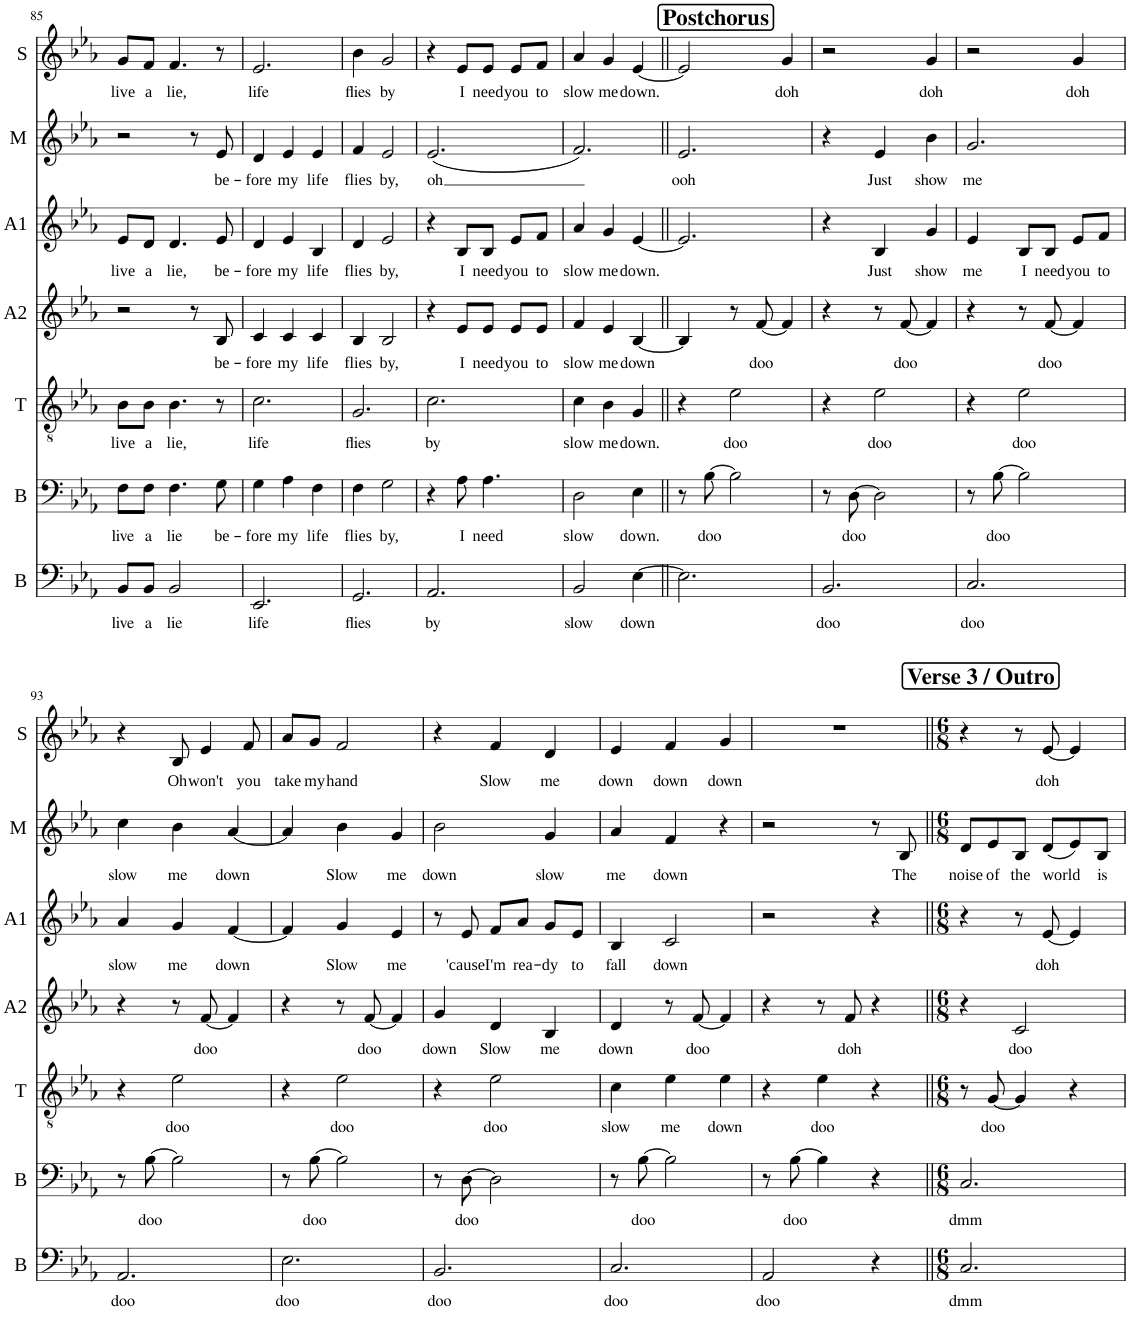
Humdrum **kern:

**kern	**text	**kern	**text	**kern	**text	**kern	**text	**kern	**text	**kern	**text	**kern	**text
*part7	*part7	*part6	*part6	*part5	*part5	*part4	*part4	*part3	*part3	*part2	*part2	*part1	*part1
*staff7	*staff7	*staff6	*staff6	*staff5	*staff5	*staff4	*staff4	*staff3	*staff3	*staff2	*staff2	*staff1	*staff1
*I"Bass	*	*I"Baritone	*	*I"Tenor	*	*I"Alto 2	*	*I"Alto 1	*	*I"Mezzo	*	*I"Soprano	*
*I'B	*	*I'B	*	*I'T	*	*I'A2	*	*I'A1	*	*I'M	*	*I'S	*
!!LO:PB:g=z
*clefF4	*	*clefF4	*	*clefGv2	*	*clefG2	*	*clefG2	*	*clefG2	*	*clefG2	*
*k[b-e-a-]	*	*k[b-e-a-]	*	*k[b-e-a-]	*	*k[b-e-a-]	*	*k[b-e-a-]	*	*k[b-e-a-]	*	*k[b-e-a-]	*
*M3/4	*	*M3/4	*	*M3/4	*	*M3/4	*	*M3/4	*	*M3/4	*	*M3/4	*
=85	=85	=85	=85	=85	=85	=85	=85	=85	=85	=85	=85	=85	=85
!	!LO:LY:b	!	!LO:LY:b	!	!LO:LY:b	!	!	!	!LO:LY:b	!	!	!	!LO:LY:b
8BB-/L	live	8F\L	live	8B-\L	live	2r	.	8e-/L	live	2r	.	8g/L	live
!	!LO:LY:b	!	!LO:LY:b	!	!LO:LY:b	!	!	!	!LO:LY:b	!	!	!	!LO:LY:b
8BB-/J	a	8F\J	a	8B-\J	a	.	.	8d/J	a	.	.	8f/J	a
!	!LO:LY:b	!	!LO:LY:b	!	!LO:LY:b	!	!	!	!LO:LY:b	!	!	!	!LO:LY:b
2BB-/	lie	4.F\	lie	4.B-\	lie,	.	.	4.d/	lie,	.	.	4.f/	lie,
.	.	.	.	.	.	8r	.	.	.	8r	.	.	.
!	!	!	!LO:LY:b	!	!	!	!LO:LY:b	!	!LO:LY:b	!	!LO:LY:b	!	!
.	.	8G\	be-	8r	.	8B-/	be-	8e-/	be-	8e-/	be-	8r	.
=86	=86	=86	=86	=86	=86	=86	=86	=86	=86	=86	=86	=86	=86
!	!LO:LY:b	!	!LO:LY:b	!	!LO:LY:b	!	!LO:LY:b	!	!LO:LY:b	!	!LO:LY:b	!	!LO:LY:b
2.EE-/	life	4G\	-fore	2.c\	life	4c/	-fore	4d/	-fore	4d/	-fore	2.e-/	life
!	!	!	!LO:LY:b	!	!	!	!LO:LY:b	!	!LO:LY:b	!	!LO:LY:b	!	!
.	.	4A-\	my	.	.	4c/	my	4e-/	my	4e-/	my	.	.
!	!	!	!LO:LY:b	!	!	!	!LO:LY:b	!	!LO:LY:b	!	!LO:LY:b	!	!
.	.	4F\	life	.	.	4c/	life	4B-/	life	4e-/	life	.	.
=87	=87	=87	=87	=87	=87	=87	=87	=87	=87	=87	=87	=87	=87
!	!LO:LY:b	!	!LO:LY:b	!	!LO:LY:b	!	!LO:LY:b	!	!LO:LY:b	!	!LO:LY:b	!	!LO:LY:b
2.GG/	flies	4F\	flies	2.G/	flies	4B-/	flies	4d/	flies	4f/	flies	4b-\	flies
!	!	!	!LO:LY:b	!	!	!	!LO:LY:b	!	!LO:LY:b	!	!LO:LY:b	!	!LO:LY:b
.	.	2G\	by,	.	.	2B-/	by,	2e-/	by,	2e-/	by,	2g/	by
=88	=88	=88	=88	=88	=88	=88	=88	=88	=88	=88	=88	=88	=88
!	!LO:LY:b	!	!	!	!LO:LY:b	!	!	!	!	!	!LO:LY:b	!	!
2.AA-/	by	4r	.	2.c\	by	4r	.	4r	.	(2.e-/	oh	4r	.
!	!	!	!LO:LY:b	!	!	!	!LO:LY:b	!	!LO:LY:b	!	!	!	!LO:LY:b
.	.	8A-\	I	.	.	8e-/L	I	8B-/L	I	.	.	8e-/L	I
!	!	!	!LO:LY:b	!	!	!	!LO:LY:b	!	!LO:LY:b	!	!	!	!LO:LY:b
.	.	4.A-\	need	.	.	8e-/J	need	8B-/J	need	.	.	8e-/J	need
!	!	!	!	!	!	!	!LO:LY:b	!	!LO:LY:b	!	!	!	!LO:LY:b
.	.	.	.	.	.	8e-/L	you	8e-/L	you	.	.	8e-/L	you
!	!	!	!	!	!	!	!LO:LY:b	!	!LO:LY:b	!	!	!	!LO:LY:b
.	.	.	.	.	.	8e-/J	to	8f/J	to	.	.	8f/J	to
=89	=89	=89	=89	=89	=89	=89	=89	=89	=89	=89	=89	=89	=89
!	!LO:LY:b	!	!LO:LY:b	!	!LO:LY:b	!	!LO:LY:b	!	!LO:LY:b	!	!	!	!LO:LY:b
2BB-/	slow	2D\	slow	4c\	slow	4f/	slow	4a-/	slow	2.f/)	.	4a-/	slow
!	!	!	!	!	!LO:LY:b	!	!LO:LY:b	!	!LO:LY:b	!	!	!	!LO:LY:b
.	.	.	.	4B-\	me	4e-/	me	4g/	me	.	.	4g/	me
!	!LO:LY:b	!	!LO:LY:b	!	!LO:LY:b	!	!LO:LY:b	!	!LO:LY:b	!	!	!	!LO:LY:b
[4E-\	down	4E-\	down.	4G/	down.	[4B-/	down	[4e-/	down.	.	.	[4e-/	down.
!!LO:REH:place=s1:a:B:cj:fs=14:t=Postchorus
=90||	=90||	=90||	=90||	=90||	=90||	=90||	=90||	=90||	=90||	=90||	=90||	=90||	=90||
!	!	!	!	!	!	!	!	!	!	!	!LO:LY:b	!	!
2.E-\]	.	8r	.	4r	.	4B-/]	.	2.e-/]	.	2.e-/	ooh	2e-/]	.
!	!	!	!LO:LY:b	!	!	!	!	!	!	!	!	!	!
.	.	[8B-\	doo	.	.	.	.	.	.	.	.	.	.
!	!	!	!	!	!LO:LY:b	!	!	!	!	!	!	!	!
.	.	2B-\]	.	2e-\	doo	8r	.	.	.	.	.	.	.
!	!	!	!	!	!	!	!LO:LY:b	!	!	!	!	!	!
.	.	.	.	.	.	[8f/	doo	.	.	.	.	.	.
!	!	!	!	!	!	!	!	!	!	!	!	!	!LO:LY:b
.	.	.	.	.	.	4f/]	.	.	.	.	.	4g/	doh
=91	=91	=91	=91	=91	=91	=91	=91	=91	=91	=91	=91	=91	=91
!	!LO:LY:b	!	!	!	!	!	!	!	!	!	!	!	!
2.BB-/	doo	8r	.	4r	.	4r	.	4r	.	4r	.	2r	.
!	!	!	!LO:LY:b	!	!	!	!	!	!	!	!	!	!
.	.	[8D\	doo	.	.	.	.	.	.	.	.	.	.
!	!	!	!	!	!LO:LY:b	!	!	!	!LO:LY:b	!	!LO:LY:b	!	!
.	.	2D\]	.	2e-\	doo	8r	.	4B-/	Just	4e-/	Just	.	.
!	!	!	!	!	!	!	!LO:LY:b	!	!	!	!	!	!
.	.	.	.	.	.	[8f/	doo	.	.	.	.	.	.
!	!	!	!	!	!	!	!	!	!LO:LY:b	!	!LO:LY:b	!	!LO:LY:b
.	.	.	.	.	.	4f/]	.	4g/	show	4b-\	show	4g/	doh
=92	=92	=92	=92	=92	=92	=92	=92	=92	=92	=92	=92	=92	=92
!	!LO:LY:b	!	!	!	!	!	!	!	!LO:LY:b	!	!LO:LY:b	!	!
2.C/	doo	8r	.	4r	.	4r	.	4e-/	me	2.g/	me	2r	.
!	!	!	!LO:LY:b	!	!	!	!	!	!	!	!	!	!
.	.	[8B-\	doo	.	.	.	.	.	.	.	.	.	.
!	!	!	!	!	!LO:LY:b	!	!	!	!LO:LY:b	!	!	!	!
.	.	2B-\]	.	2e-\	doo	8r	.	8B-/L	I	.	.	.	.
!	!	!	!	!	!	!	!LO:LY:b	!	!LO:LY:b	!	!	!	!
.	.	.	.	.	.	[8f/	doo	8B-/J	need	.	.	.	.
!	!	!	!	!	!	!	!	!	!LO:LY:b	!	!	!	!LO:LY:b
.	.	.	.	.	.	4f/]	.	8e-/L	you	.	.	4g/	doh
!	!	!	!	!	!	!	!	!	!LO:LY:b	!	!	!	!
.	.	.	.	.	.	.	.	8f/J	to	.	.	.	.
!!LO:LB:g=z
=93	=93	=93	=93	=93	=93	=93	=93	=93	=93	=93	=93	=93	=93
!	!LO:LY:b	!	!	!	!	!	!	!	!LO:LY:b	!	!LO:LY:b	!	!
2.AA-/	doo	8r	.	4r	.	4r	.	4a-/	slow	4cc\	slow	4r	.
!	!	!	!LO:LY:b	!	!	!	!	!	!	!	!	!	!
.	.	[8B-\	doo	.	.	.	.	.	.	.	.	.	.
!	!	!	!	!	!LO:LY:b	!	!	!	!LO:LY:b	!	!LO:LY:b	!	!LO:LY:b
.	.	2B-\]	.	2e-\	doo	8r	.	4g/	me	4b-\	me	8B-/	Oh
!	!	!	!	!	!	!	!LO:LY:b	!	!	!	!	!	!LO:LY:b
.	.	.	.	.	.	[8f/	doo	.	.	.	.	4e-/	won't
!	!	!	!	!	!	!	!	!	!LO:LY:b	!	!LO:LY:b	!	!
.	.	.	.	.	.	4f/]	.	[4f/	down	[4a-/	down	.	.
!	!	!	!	!	!	!	!	!	!	!	!	!	!LO:LY:b
.	.	.	.	.	.	.	.	.	.	.	.	8f/	you
=94	=94	=94	=94	=94	=94	=94	=94	=94	=94	=94	=94	=94	=94
!	!LO:LY:b	!	!	!	!	!	!	!	!	!	!	!	!LO:LY:b
2.E-\	doo	8r	.	4r	.	4r	.	4f/]	.	4a-/]	.	8a-/L	take
!	!	!	!LO:LY:b	!	!	!	!	!	!	!	!	!	!LO:LY:b
.	.	[8B-\	doo	.	.	.	.	.	.	.	.	8g/J	my
!	!	!	!	!	!LO:LY:b	!	!	!	!LO:LY:b	!	!LO:LY:b	!	!LO:LY:b
.	.	2B-\]	.	2e-\	doo	8r	.	4g/	Slow	4b-\	Slow	2f/	hand
!	!	!	!	!	!	!	!LO:LY:b	!	!	!	!	!	!
.	.	.	.	.	.	[8f/	doo	.	.	.	.	.	.
!	!	!	!	!	!	!	!	!	!LO:LY:b	!	!LO:LY:b	!	!
.	.	.	.	.	.	4f/]	.	4e-/	me	4g/	me	.	.
=95	=95	=95	=95	=95	=95	=95	=95	=95	=95	=95	=95	=95	=95
!	!LO:LY:b	!	!	!	!	!	!LO:LY:b	!	!	!	!LO:LY:b	!	!
2.BB-/	doo	8r	.	4r	.	4g/	down	8r	.	2b-\	down	4r	.
!	!	!	!LO:LY:b	!	!	!	!	!	!LO:LY:b	!	!	!	!
.	.	[8D\	doo	.	.	.	.	8e-/	'cause	.	.	.	.
!	!	!	!	!	!LO:LY:b	!	!LO:LY:b	!	!LO:LY:b	!	!	!	!LO:LY:b
.	.	2D\]	.	2e-\	doo	4d/	Slow	8f/L	I'm	.	.	4f/	Slow
!	!	!	!	!	!	!	!	!	!LO:LY:b	!	!	!	!
.	.	.	.	.	.	.	.	8a-/J	rea-	.	.	.	.
!	!	!	!	!	!	!	!LO:LY:b	!	!LO:LY:b	!	!LO:LY:b	!	!LO:LY:b
.	.	.	.	.	.	4B-/	me	8g/L	-dy	4g/	slow	4d/	me
!	!	!	!	!	!	!	!	!	!LO:LY:b	!	!	!	!
.	.	.	.	.	.	.	.	8e-/J	to	.	.	.	.
=96	=96	=96	=96	=96	=96	=96	=96	=96	=96	=96	=96	=96	=96
!	!LO:LY:b	!	!	!	!LO:LY:b	!	!LO:LY:b	!	!LO:LY:b	!	!LO:LY:b	!	!LO:LY:b
2.C/	doo	8r	.	4c\	slow	4d/	down	4B-/	fall	4a-/	me	4e-/	down
!	!	!	!LO:LY:b	!	!	!	!	!	!	!	!	!	!
.	.	[8B-\	doo	.	.	.	.	.	.	.	.	.	.
!	!	!	!	!	!LO:LY:b	!	!	!	!LO:LY:b	!	!LO:LY:b	!	!LO:LY:b
.	.	2B-\]	.	4e-\	me	8r	.	2c/	down	4f/	down	4f/	down
!	!	!	!	!	!	!	!LO:LY:b	!	!	!	!	!	!
.	.	.	.	.	.	[8f/	doo	.	.	.	.	.	.
!	!	!	!	!	!LO:LY:b	!	!	!	!	!	!	!	!LO:LY:b
.	.	.	.	4e-\	down	4f/]	.	.	.	4r	.	4g/	down
=97	=97	=97	=97	=97	=97	=97	=97	=97	=97	=97	=97	=97	=97
!	!LO:LY:b	!	!	!	!	!	!	!	!	!	!	!	!
2AA-/	doo	8r	.	4r	.	4r	.	2r	.	2r	.	2.r	.
!	!	!	!LO:LY:b	!	!	!	!	!	!	!	!	!	!
.	.	[8B-\	doo	.	.	.	.	.	.	.	.	.	.
!	!	!	!	!	!LO:LY:b	!	!	!	!	!	!	!	!
.	.	4B-\]	.	4e-\	doo	8r	.	.	.	.	.	.	.
!	!	!	!	!	!	!	!LO:LY:b	!	!	!	!	!	!
.	.	.	.	.	.	8f/	doh	.	.	.	.	.	.
4r	.	4r	.	4r	.	4r	.	4r	.	8r	.	.	.
!	!	!	!	!	!	!	!	!	!	!	!LO:LY:b	!	!
.	.	.	.	.	.	.	.	.	.	8B-/	The	.	.
!!LO:REH:place=s1:a:B:cj:fs=14:t=Verse 3 / Outro
=98||	=98||	=98||	=98||	=98||	=98||	=98||	=98||	=98||	=98||	=98||	=98||	=98||	=98||
*M6/8	*	*M6/8	*	*M6/8	*	*M6/8	*	*M6/8	*	*M6/8	*	*M6/8	*
!	!LO:LY:b	!	!LO:LY:b	!	!	!	!	!	!	!	!LO:LY:b	!	!
2.C/	dmm	2.C/	dmm	8r	.	4r	.	4r	.	8d/L	noise	4r	.
!	!	!	!	!	!LO:LY:b	!	!	!	!	!	!LO:LY:b	!	!
.	.	.	.	[8G/	doo	.	.	.	.	8e-/	of	.	.
!	!	!	!	!	!	!	!LO:LY:b	!	!	!	!LO:LY:b	!	!
.	.	.	.	4G/]	.	2c/	doo	8r	.	8B-/J	the	8r	.
!	!	!	!	!	!	!	!	!	!LO:LY:b	!	!LO:LY:b	!	!LO:LY:b
.	.	.	.	.	.	.	.	[8e-/	doh	(8d/L	-world	[8e-/	doh
.	.	.	.	4r	.	.	.	4e-/]	.	8e-/)	.	4e-/]	.
!	!	!	!	!	!	!	!	!	!	!	!LO:LY:b	!	!
.	.	.	.	.	.	.	.	.	.	8B-/J	is	.	.
=	=	=	=	=	=	=	=	=	=	=	=	=	=
*-	*-	*-	*-	*-	*-	*-	*-	*-	*-	*-	*-	*-	*-
